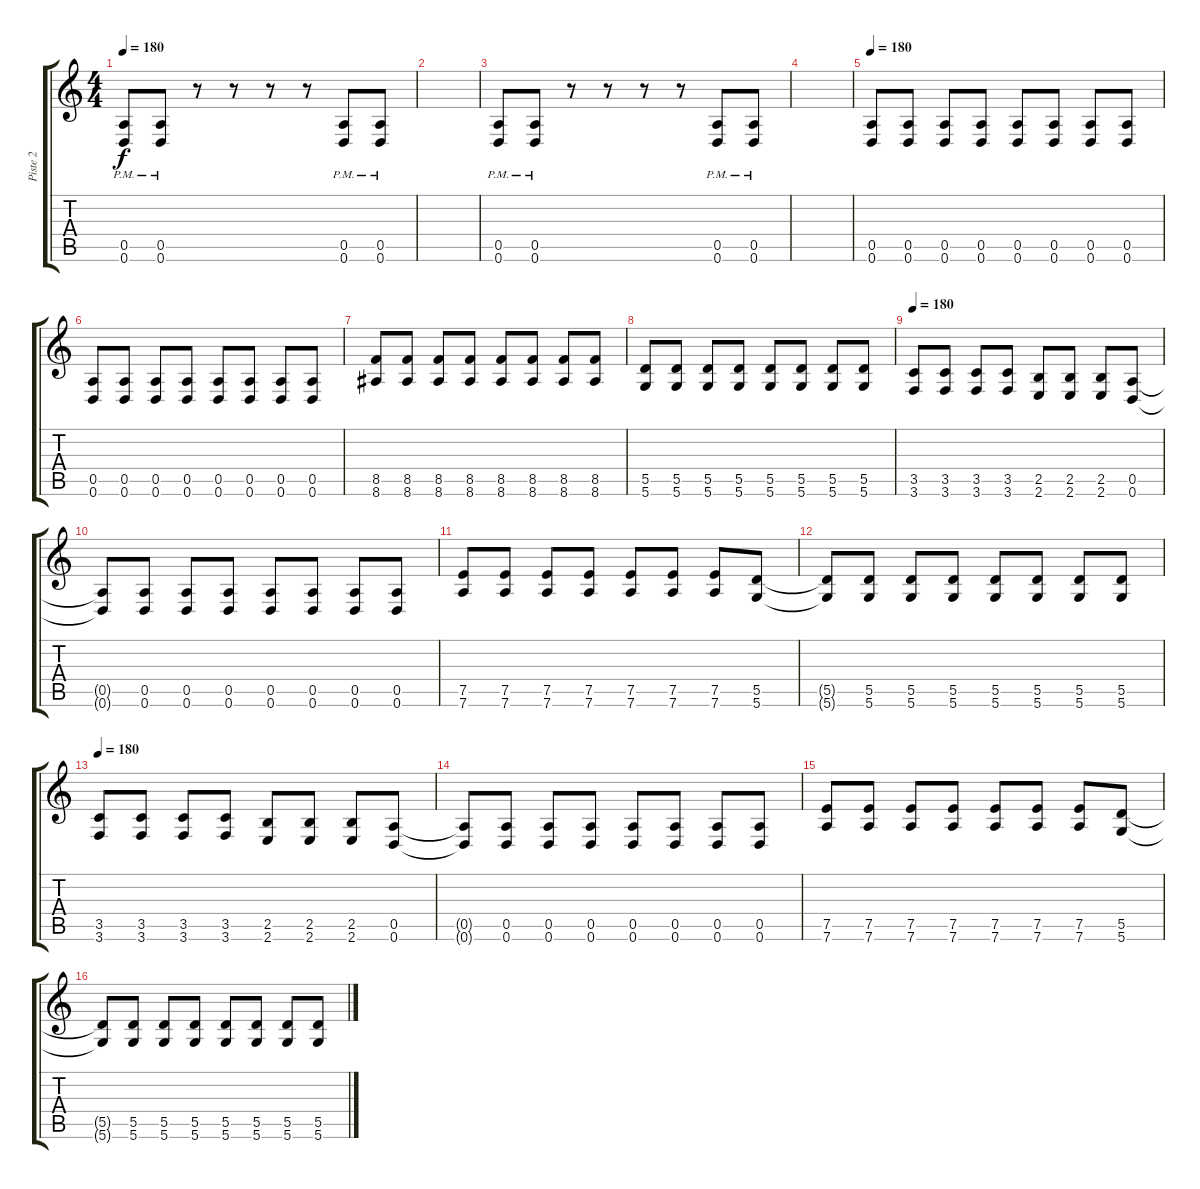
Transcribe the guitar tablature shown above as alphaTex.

\track ("Piste 2" "Piste 2") {instrument distortionguitar}
\staff {score tabs}
\tuning (E4 B3 G3 D3 A2 D2) {hide}
\ts (4 4)
\tempo 180
\clef g2
\ks c
(0.5{pm} 0.6{pm}).8{dy f} (0.5{pm} 0.6{pm}).8 r.8 r.8 r.8 r.8 (0.5{pm} 0.6{pm}).8 (0.5{pm} 0.6{pm}).8 |
|
(0.5{pm} 0.6{pm}).8 (0.5{pm} 0.6{pm}).8 r.8 r.8 r.8 r.8 (0.5{pm} 0.6{pm}).8 (0.5{pm} 0.6{pm}).8 |
|
\tempo 180
(0.5 0.6).8 (0.5 0.6).8 (0.5 0.6).8 (0.5 0.6).8 (0.5 0.6).8 (0.5 0.6).8 (0.5 0.6).8 (0.5 0.6).8 |
(0.5 0.6).8 (0.5 0.6).8 (0.5 0.6).8 (0.5 0.6).8 (0.5 0.6).8 (0.5 0.6).8 (0.5 0.6).8 (0.5 0.6).8 |
(8.5 8.6).8 (8.5 8.6).8 (8.5 8.6).8 (8.5 8.6).8 (8.5 8.6).8 (8.5 8.6).8 (8.5 8.6).8 (8.5 8.6).8 |
(5.5 5.6).8 (5.5 5.6).8 (5.5 5.6).8 (5.5 5.6).8 (5.5 5.6).8 (5.5 5.6).8 (5.5 5.6).8 (5.5 5.6).8 |
\tempo 180
(3.5 3.6).8 (3.5 3.6).8 (3.5 3.6).8 (3.5 3.6).8 (2.5 2.6).8 (2.5 2.6).8 (2.5 2.6).8 (0.5 0.6).8 |
(0.5{t} 0.6{t}).8 (0.5 0.6).8 (0.5 0.6).8 (0.5 0.6).8 (0.5 0.6).8 (0.5 0.6).8 (0.5 0.6).8 (0.5 0.6).8 |
(7.5 7.6).8 (7.5 7.6).8 (7.5 7.6).8 (7.5 7.6).8 (7.5 7.6).8 (7.5 7.6).8 (7.5 7.6).8 (5.5 5.6).8 |
(5.5{t} 5.6{t}).8 (5.5 5.6).8 (5.5 5.6).8 (5.5 5.6).8 (5.5 5.6).8 (5.5 5.6).8 (5.5 5.6).8 (5.5 5.6).8 |
\tempo 180
(3.5 3.6).8 (3.5 3.6).8 (3.5 3.6).8 (3.5 3.6).8 (2.5 2.6).8 (2.5 2.6).8 (2.5 2.6).8 (0.5 0.6).8 |
(0.5{t} 0.6{t}).8 (0.5 0.6).8 (0.5 0.6).8 (0.5 0.6).8 (0.5 0.6).8 (0.5 0.6).8 (0.5 0.6).8 (0.5 0.6).8 |
(7.5 7.6).8 (7.5 7.6).8 (7.5 7.6).8 (7.5 7.6).8 (7.5 7.6).8 (7.5 7.6).8 (7.5 7.6).8 (5.5 5.6).8 |
(5.5{t} 5.6{t}).8 (5.5 5.6).8 (5.5 5.6).8 (5.5 5.6).8 (5.5 5.6).8 (5.5 5.6).8 (5.5 5.6).8 (5.5 5.6).8
